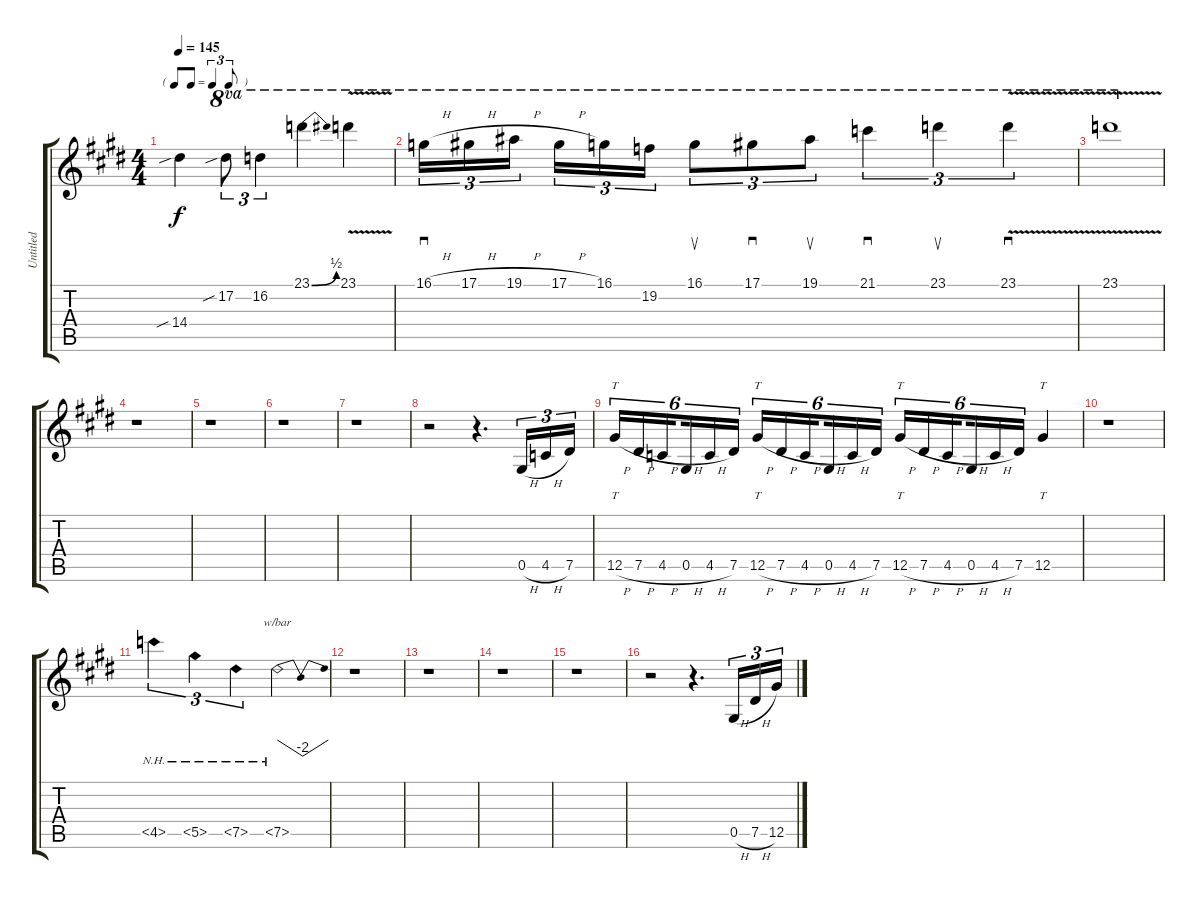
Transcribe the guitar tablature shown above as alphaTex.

\track ("Untitled" "Untitled") {instrument overdrivenguitar}
\staff {score tabs}
\tuning (Eb4 Bb3 Gb3 Db3 Ab2 Eb2) {hide}
\ts (4 4)
\tf triplet8th
\tempo 145
\clef g2
\ks c#minor
14.4{sib}.4{dy f} 17.2{sib}.8{tu (3 2) ot 8va} 16.2.4{tu (3 2) ot 8va} 23.1{be (bend 0 0 60 2)}.4{ot 8va} 23.1{v}.4{ot 8va} |
16.1{h}.16{sd tu (3 2) ot 8va} 17.1{h}.16{tu (3 2) ot 8va} 19.1{h}.16{tu (3 2) ot 8va beam splitsecondary} 17.1{h}.16{tu (3 2) ot 8va} 16.1.16{tu (3 2) ot 8va} 19.2.16{tu (3 2) ot 8va} 16.1.8{su tu (3 2) ot 8va} 17.1.8{sd tu (3 2) ot 8va} 19.1.8{su tu (3 2) ot 8va} 21.1.4{sd tu (3 2) ot 8va} 23.1.4{su tu (3 2) ot 8va} 23.1{v}.4{sd tu (3 2) ot 8va} |
23.1{v}.1{ot 8va} |
\ks e
r.1 |
\ks c#minor
r.1 |
r.1 |
r.1 |
\ks e
r.2 r.4{d} 0.5{h}.16{tu (3 2)} 4.5{h}.16{tu (3 2)} 7.5.16{tu (3 2)} |
\ks c#minor
12.5{h}.16{tt tu (6 4)} 7.5{h}.16{tu (6 4)} 4.5{h}.16{tu (6 4) beam splitsecondary} 0.5{h}.16{tu (6 4)} 4.5{h}.16{tu (6 4)} 7.5.16{tu (6 4)} 12.5{h}.16{tt tu (6 4)} 7.5{h}.16{tu (6 4)} 4.5{h}.16{tu (6 4) beam splitsecondary} 0.5{h}.16{tu (6 4)} 4.5{h}.16{tu (6 4)} 7.5.16{tu (6 4)} 12.5{h}.16{tt tu (6 4)} 7.5{h}.16{tu (6 4)} 4.5{h}.16{tu (6 4) beam splitsecondary} 0.5{h}.16{tu (6 4)} 4.5{h}.16{tu (6 4)} 7.5.16{tu (6 4)} 12.5.4{tt} |
r.1 |
4.5{nh}.4{tu (3 2)} 5.5{nh}.4{tu (3 2)} 7.5{nh}.4{tu (3 2)} 7.5{nh}.2{tbe (dip default 0 0 30 -8 60 0)} |
\ks e
r.1 |
\ks c#minor
r.1 |
r.1 |
r.1 |
\ks e
r.2 r.4{d} 0.5{h}.16{tu (3 2)} 7.5{h}.16{tu (3 2)} 12.5.16{tu (3 2)}
